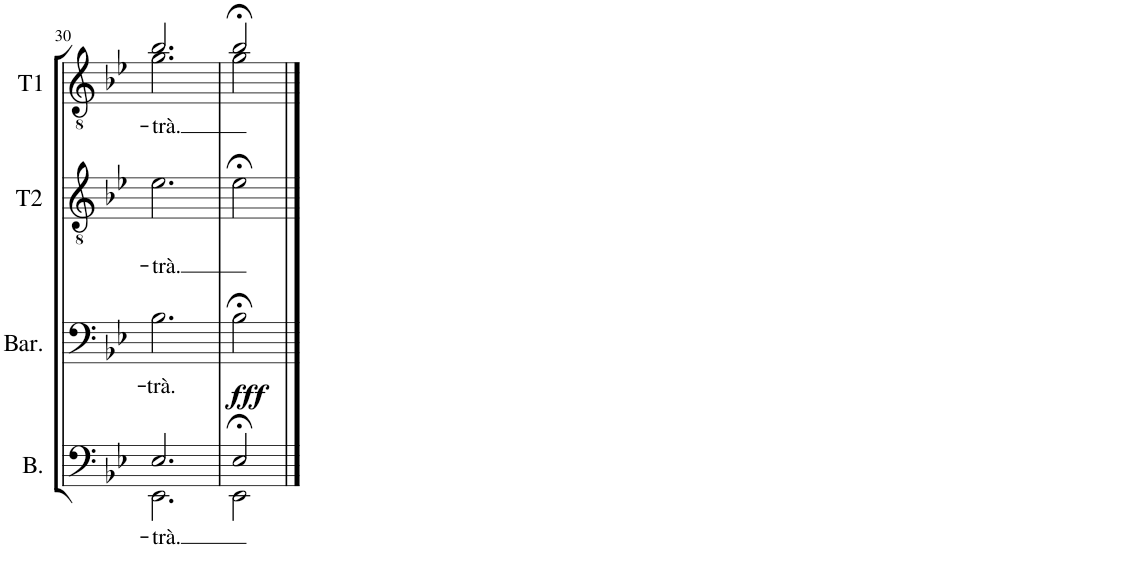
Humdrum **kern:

**kern	**text	**kern	**text	**dynam	**kern	**text	**text	**kern	**text
*part4	*part4	*part3	*part3	*part3	*part2	*part2	*part2	*part1	*part1
*staff4	*staff4	*staff3	*staff3	*staff3	*staff2	*staff2	*staff2	*staff1	*staff1
*I"Bass	*	*I"Baritone	*	*	*I"Tenor2	*	*	*I"Tenor1	*
*I'B.	*	*I'Bar.	*	*	*I'T2	*	*	*I'T1	*
!!LO:PB:g=z
*clefF4	*	*clefF4	*	*	*clefGv2	*	*	*clefGv2	*
*k[b-e-]	*	*k[b-e-]	*	*	*k[b-e-]	*	*	*k[b-e-]	*
*M3/4	*	*M3/4	*	*	*M3/4	*	*	*M3/4	*
=30	=30	=30	=30	=30	=30	=30	=30	=30	=30
!	!LO:LY:b	!	!LO:LY:b	!	!	!	!LO:LY:b	!	!LO:LY:b
*^	*	*	*	*	*	*	*	*^	*
2.E-/	2.EE-\	-trà.	2.B-\	-trà.	.	2.e-\	.	-trà.	2.b-/	2.g\	-trà.
=31	=31	=31	=31	=31	=31	=31	=31	=31	=31	=31	=31
!	!	!	!	!	!LO:DY:b	!	!	!	!	!	!
2E-;</	2EE-\	.	2B-;<\	.	fff	2e-;<\	.	.	2b-;</	2g\	.
*v	*v	*	*	*	*	*	*	*	*v	*v	*
==	==	==	==	==	==	==	==	==	==
*-	*-	*-	*-	*-	*-	*-	*-	*-	*-
